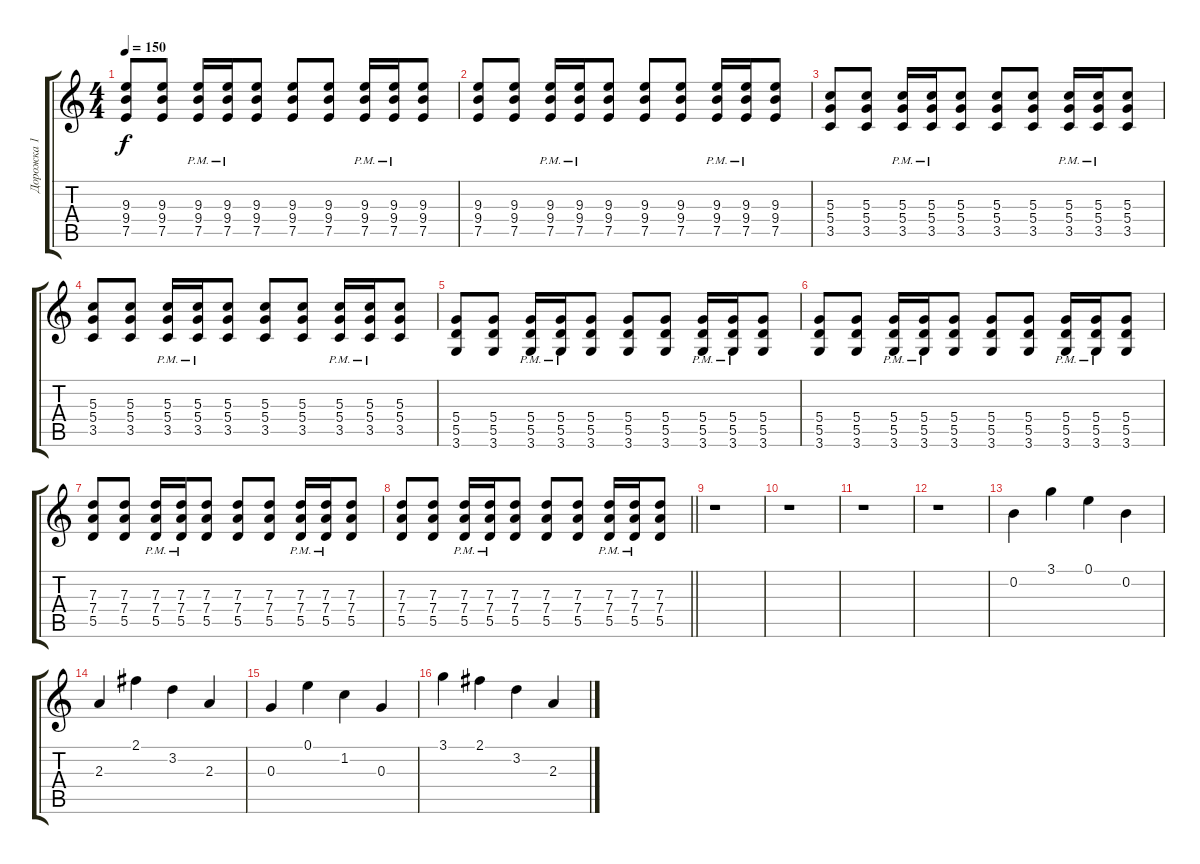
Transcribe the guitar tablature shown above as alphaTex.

\track ("Дорожка 1" "Дорожка 1") {instrument electricguitarjazz}
\staff {score tabs}
\tuning (E4 B3 G3 D3 A2 E2) {hide}
\ts (4 4)
\tempo 150
\clef g2
\ks c
(9.3 9.4 7.5).8{dy f} (9.3 9.4 7.5).8 (9.3{pm} 9.4 7.5).16 (9.3{pm} 9.4 7.5).16 (9.3 9.4 7.5).8 (9.3 9.4 7.5).8 (9.3 9.4 7.5).8 (9.3{pm} 9.4 7.5).16 (9.3{pm} 9.4 7.5).16 (9.3 9.4 7.5).8 |
(9.3 9.4 7.5).8 (9.3 9.4 7.5).8 (9.3{pm} 9.4 7.5).16 (9.3{pm} 9.4 7.5).16 (9.3 9.4 7.5).8 (9.3 9.4 7.5).8 (9.3 9.4 7.5).8 (9.3{pm} 9.4 7.5).16 (9.3{pm} 9.4 7.5).16 (9.3 9.4 7.5).8 |
(5.3 5.4 3.5).8 (5.3 5.4 3.5).8 (5.3{pm} 5.4 3.5).16 (5.3{pm} 5.4 3.5).16 (5.3 5.4 3.5).8 (5.3 5.4 3.5).8 (5.3 5.4 3.5).8 (5.3{pm} 5.4 3.5).16 (5.3{pm} 5.4 3.5).16 (5.3 5.4 3.5).8 |
(5.3 5.4 3.5).8 (5.3 5.4 3.5).8 (5.3{pm} 5.4 3.5).16 (5.3{pm} 5.4 3.5).16 (5.3 5.4 3.5).8 (5.3 5.4 3.5).8 (5.3 5.4 3.5).8 (5.3{pm} 5.4 3.5).16 (5.3{pm} 5.4 3.5).16 (5.3 5.4 3.5).8 |
(5.4 5.5 3.6).8 (5.4 5.5 3.6).8 (5.4 5.5 3.6{pm}).16 (5.4 5.5 3.6{pm}).16 (5.4 5.5 3.6).8 (5.4 5.5 3.6).8 (5.4 5.5 3.6).8 (5.4 5.5 3.6{pm}).16 (5.4 5.5 3.6{pm}).16 (5.4 5.5 3.6).8 |
(5.4 5.5 3.6).8 (5.4 5.5 3.6).8 (5.4 5.5 3.6{pm}).16 (5.4 5.5 3.6{pm}).16 (5.4 5.5 3.6).8 (5.4 5.5 3.6).8 (5.4 5.5 3.6).8 (5.4 5.5 3.6{pm}).16 (5.4 5.5 3.6{pm}).16 (5.4 5.5 3.6).8 |
(7.3 7.4 5.5).8 (7.3 7.4 5.5).8 (7.3{pm} 7.4 5.5).16 (7.3{pm} 7.4 5.5).16 (7.3 7.4 5.5).8 (7.3 7.4 5.5).8 (7.3 7.4 5.5).8 (7.3{pm} 7.4 5.5).16 (7.3{pm} 7.4 5.5).16 (7.3 7.4 5.5).8 |
\barLineRight lightlight
(7.3 7.4 5.5).8 (7.3 7.4 5.5).8 (7.3{pm} 7.4 5.5).16 (7.3{pm} 7.4 5.5).16 (7.3 7.4 5.5).8 (7.3 7.4 5.5).8 (7.3 7.4 5.5).8 (7.3{pm} 7.4 5.5).16 (7.3{pm} 7.4 5.5).16 (7.3 7.4 5.5).8 |
r.1{volume 13} |
r.1 |
r.1 |
r.1 |
0.2.4{instrument overdrivenguitar} 3.1.4 0.1.4 0.2.4 |
2.3.4 2.1.4 3.2.4 2.3.4 |
0.3.4 0.1.4 1.2.4 0.3.4 |
3.1.4 2.1.4 3.2.4 2.3.4
